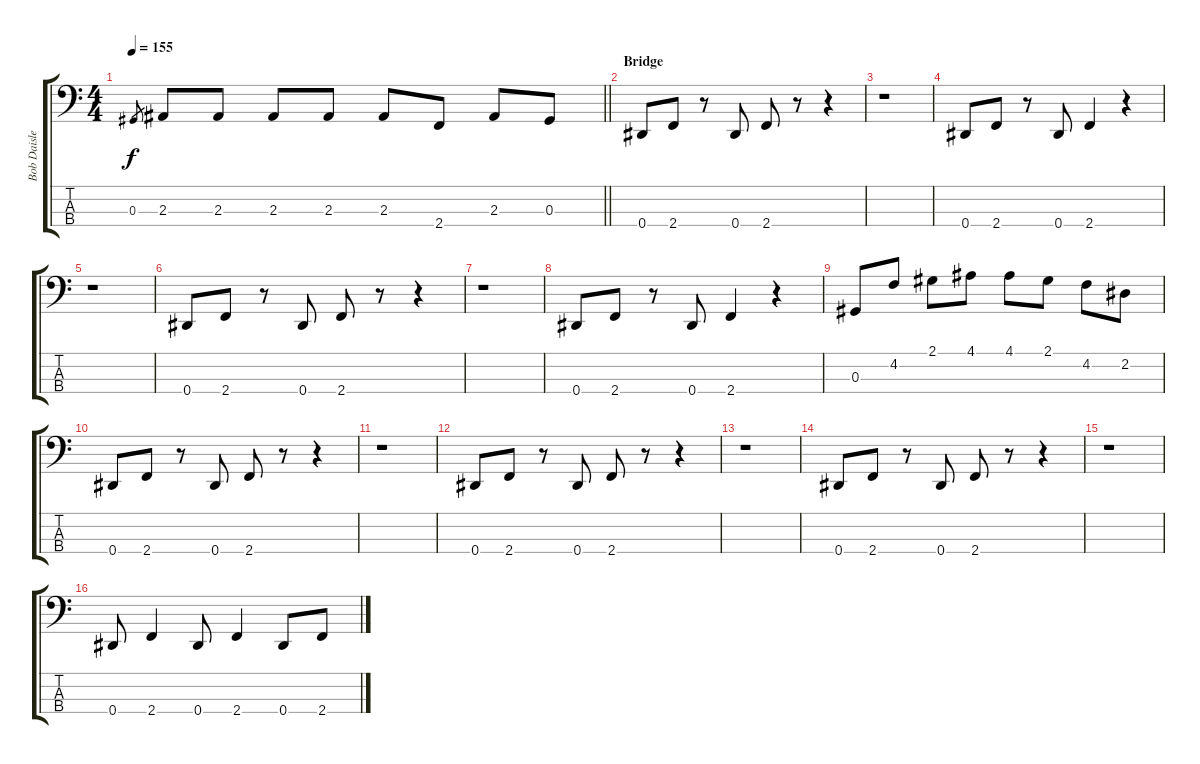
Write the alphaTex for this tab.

\track ("Bob Daisley - Bass" "Bob Daisle") {instrument electricbasspick}
\staff {score tabs}
\tuning (Gb2 Db2 Ab1 Eb1) {hide}
\ts (4 4)
\tempo 155
\clef f4
\barLineRight lightlight
\ks c
0.3.8{gr dy f} 2.3.8 2.3.8 2.3.8 2.3.8 2.3.8 2.4.8 2.3.8 0.3.8 |
\section ("" "Bridge")
0.4.8 2.4.8 r.8 0.4.8 2.4.8 r.8 r.4 |
r.1 |
0.4.8 2.4.8 r.8 0.4.8 2.4.4 r.4 |
r.1 |
0.4.8 2.4.8 r.8 0.4.8 2.4.8 r.8 r.4 |
r.1 |
0.4.8 2.4.8 r.8 0.4.8 2.4.4 r.4 |
0.3.8 4.2.8 2.1.8 4.1.8 4.1.8 2.1.8 4.2.8 2.2.8 |
0.4.8 2.4.8 r.8 0.4.8 2.4.8 r.8 r.4 |
r.1 |
0.4.8 2.4.8 r.8 0.4.8 2.4.8 r.8 r.4 |
r.1 |
0.4.8 2.4.8 r.8 0.4.8 2.4.8 r.8 r.4 |
r.1 |
0.4.8 2.4.4 0.4.8 2.4.4 0.4.8 2.4.8
